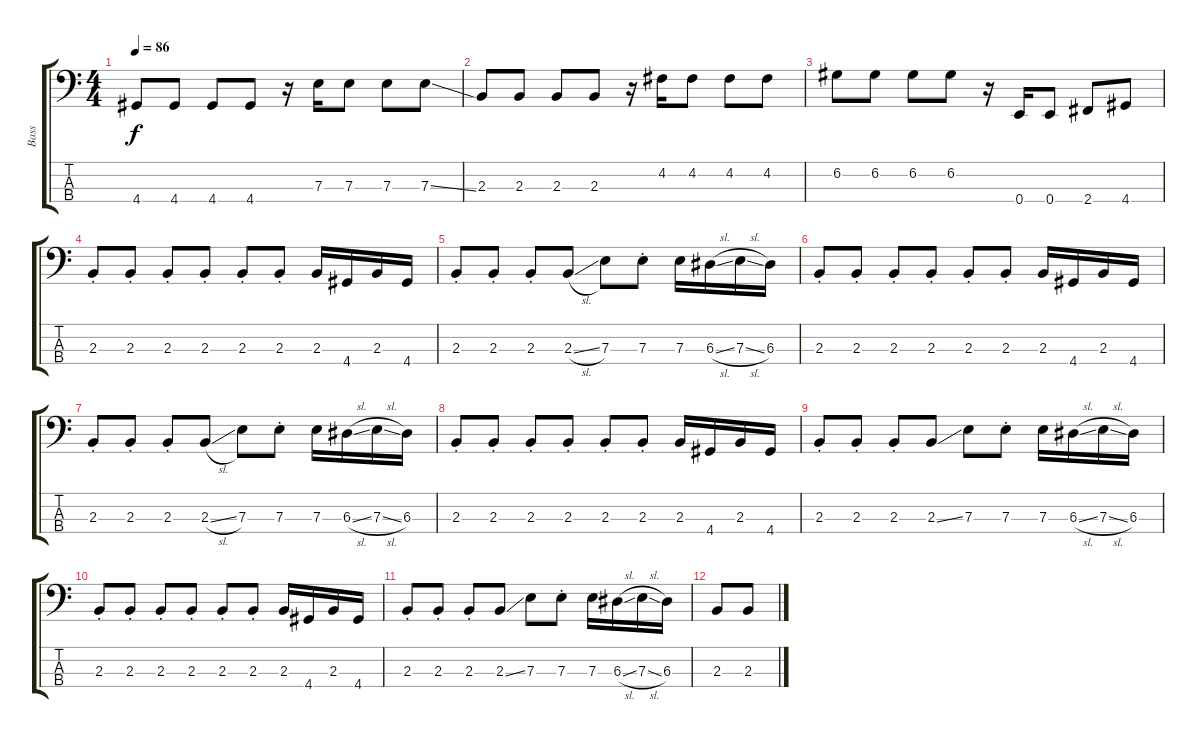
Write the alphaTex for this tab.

\track ("Bass" "Bass") {instrument electricbassfinger}
\staff {score tabs}
\tuning (G2 D2 A1 E1) {hide}
\ts (4 4)
\tempo 86
\clef f4
\ks c
4.4.8{dy f} 4.4.8 4.4.8 4.4.8 r.16 7.3.16 7.3.8 7.3.8 7.3{ss}.8 |
2.3.8 2.3.8 2.3.8 2.3.8 r.16 4.2.16 4.2.8 4.2.8 4.2.8 |
6.2.8 6.2.8 6.2.8 6.2.8 r.16 0.4.16 0.4.8 2.4.8 4.4.8 |
2.3{st}.8 2.3{st}.8 2.3{st}.8 2.3{st}.8 2.3{st}.8 2.3{st}.8 2.3.16 4.4.16 2.3.16 4.4.16 |
2.3{st}.8 2.3{st}.8 2.3{st}.8 2.3{sl}.8 7.3.8 7.3{st}.8 7.3.16 6.3{sl}.16 7.3{sl}.16 6.3.16 |
2.3{st}.8 2.3{st}.8 2.3{st}.8 2.3{st}.8 2.3{st}.8 2.3{st}.8 2.3.16 4.4.16 2.3.16 4.4.16 |
2.3{st}.8 2.3{st}.8 2.3{st}.8 2.3{sl}.8 7.3.8 7.3{st}.8 7.3.16 6.3{sl}.16 7.3{sl}.16 6.3.16 |
2.3{st}.8 2.3{st}.8 2.3{st}.8 2.3{st}.8 2.3{st}.8 2.3{st}.8 2.3.16 4.4.16 2.3.16 4.4.16 |
2.3{st}.8 2.3{st}.8 2.3{st}.8 2.3{ss}.8 7.3.8 7.3{st}.8 7.3.16 6.3{sl}.16 7.3{sl}.16 6.3.16 |
2.3{st}.8 2.3{st}.8 2.3{st}.8 2.3{st}.8 2.3{st}.8 2.3{st}.8 2.3.16 4.4.16 2.3.16 4.4.16 |
2.3{st}.8 2.3{st}.8 2.3{st}.8 2.3{ss}.8 7.3.8 7.3{st}.8 7.3.16 6.3{sl}.16 7.3{sl}.16 6.3.16 |
2.3.8 2.3.8
